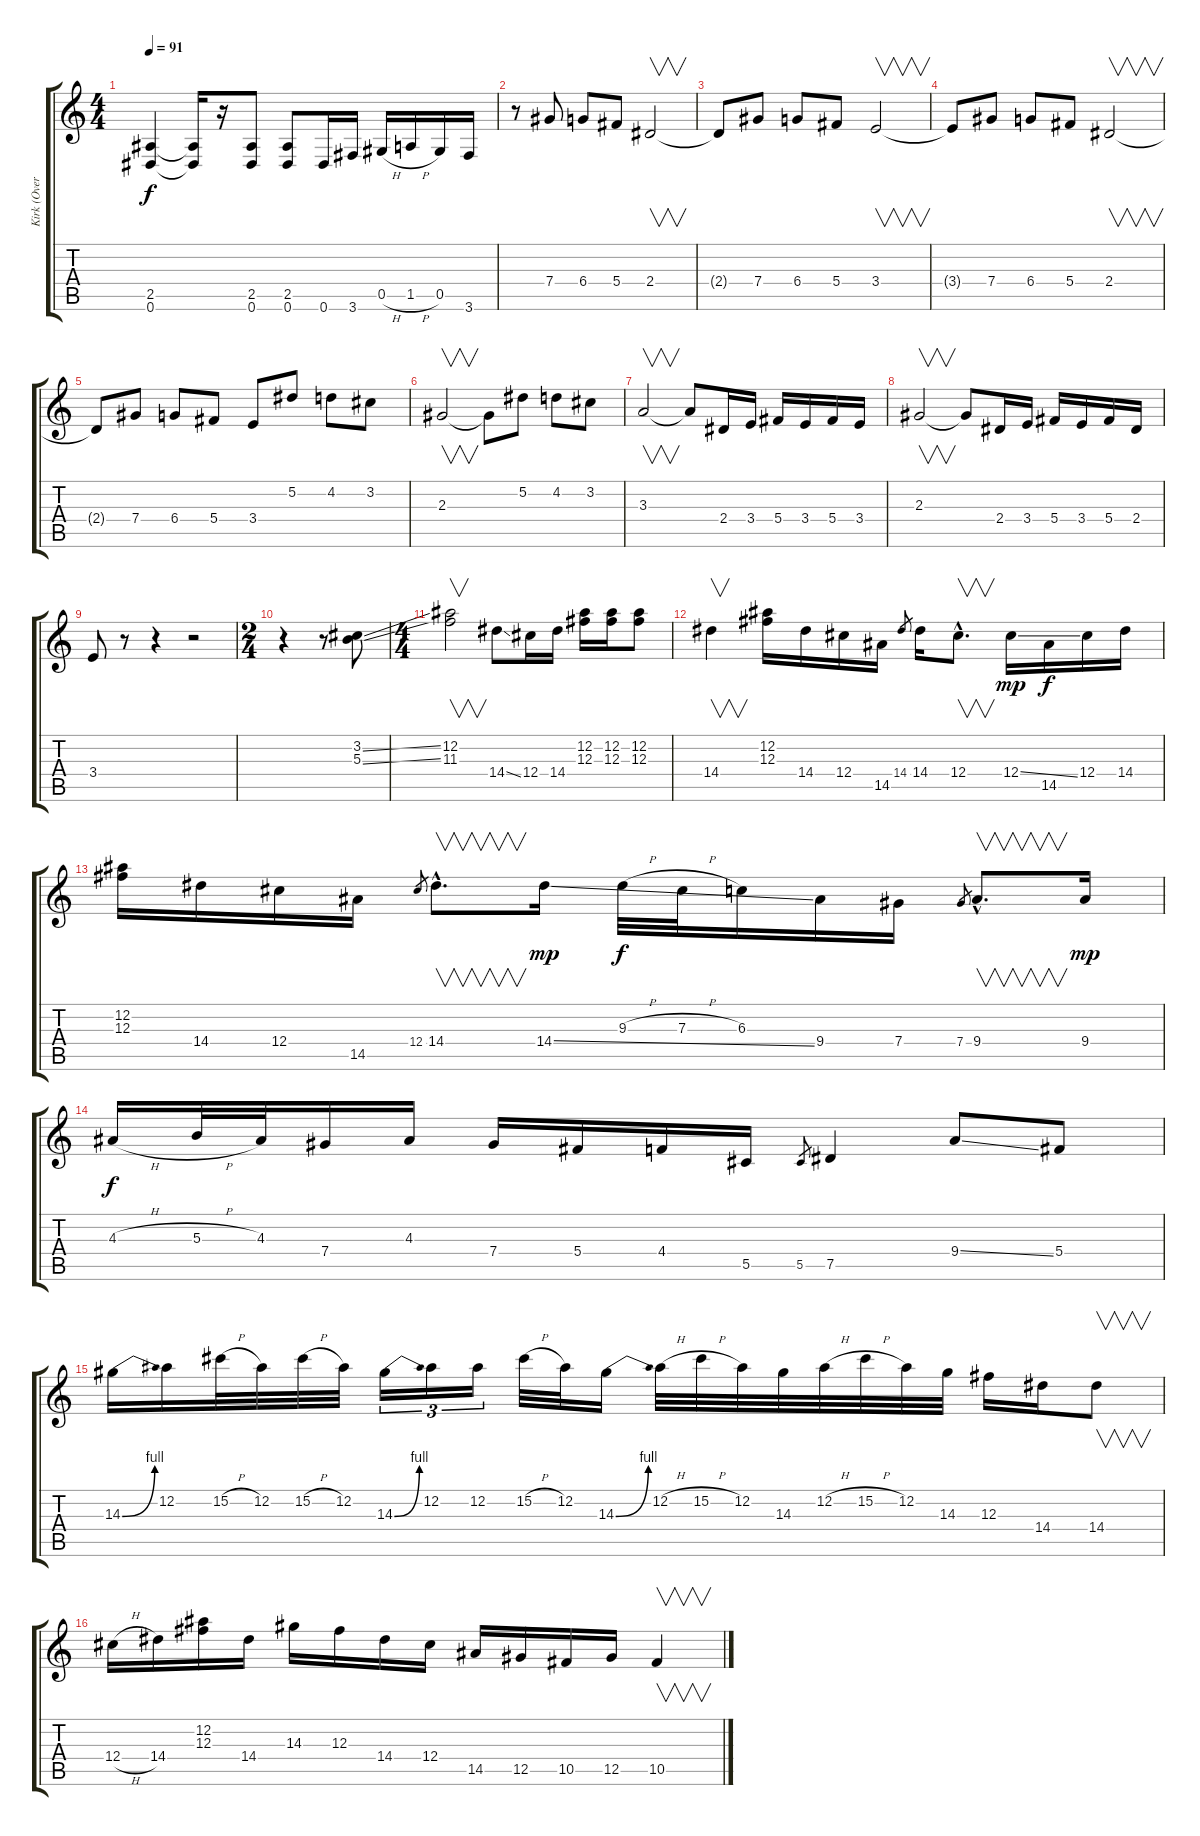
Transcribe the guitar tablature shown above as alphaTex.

\track ("Kirk (Overdriven Guitar)" "Kirk (Over") {instrument overdrivenguitar}
\staff {score tabs}
\tuning (Eb4 Bb3 Gb3 Db3 Ab2 Eb2) {hide}
\ts (4 4)
\tempo 91
\clef g2
\ks c
(2.5 0.6).4{dy f} (2.5{t} 0.6{t}).16 r.16 (2.5 0.6).8 (2.5 0.6).8 0.6.16 3.6.16 0.5{h}.16 1.5{h}.16 0.5.16 3.6.16 |
r.8 7.4.8 6.4.8 5.4.8 2.4.2{v} |
2.4{t}.8 7.4.8 6.4.8 5.4.8 3.4.2{v} |
3.4{t}.8 7.4.8 6.4.8 5.4.8 2.4.2{v} |
2.4{t}.8 7.4.8 6.4.8 5.4.8 3.4.8 5.2.8 4.2.8 3.2.8 |
2.3.2{v} 2.3{t}.8 5.2.8 4.2.8 3.2.8 |
3.3.2{v} 3.3{t}.8 2.4.16 3.4.16 5.4.16 3.4.16 5.4.16 3.4.16 |
2.3.2{v} 2.3{t}.8 2.4.16 3.4.16 5.4.16 3.4.16 5.4.16 2.4.16 |
3.4.8 r.8 r.4 r.2 |
\ts (2 4)
r.4{volume 16 balance 16} r.8 (3.2{ss} 5.3{ss}).8 |
\ts (4 4)
(12.2 11.3).2{v} 14.4{ss}.8 12.4.16 14.4.16 (12.2 12.3).16 (12.2 12.3).16 (12.2 12.3).8 |
14.4.4{v} (12.2 12.3).16 14.4.16 12.4.16 14.5.16 14.4.8{gr} 14.4.16 12.4{hac}.8{v d} 12.4{ss}.16{dy mp} 14.5.16{dy f} 12.4.16 14.4.16 |
(12.2 12.3).16 14.4.16 12.4.16 14.5.16 12.4.8{gr} 14.4{hac}.8{v d} 14.4{ss}.16{dy mp} 9.3{h}.32{dy f} 7.3{h}.32 6.3.16 9.4.16 7.4.16 7.4.8{gr} 9.4{hac}.8{v d} 9.4.16{dy mp} |
4.3{h}.16{dy f} 5.3{h}.32 4.3.32 7.4.16 4.3.16 7.4.16 5.4.16 4.4.16 5.5.16 5.5.8{gr} 7.5.4 9.4{ss}.8 5.4.8 |
14.3{be (bend 0 0 60 4)}.16 12.2.16 15.2{h}.32 12.2.32 15.2{h}.32 12.2.32 14.3{be (bend 0 0 60 4)}.16{tu (3 2)} 12.2.16{tu (3 2)} 12.2.16{tu (3 2)} 15.2{h}.32 12.2.32 14.3{be (bend 0 0 60 4)}.16 12.2{h}.32 15.2{h}.32 12.2.32 14.3.32 12.2{h}.32 15.2{h}.32 12.2.32 14.3.32 12.3.16 14.4.16 14.4.8{v} |
12.4{h}.16 14.4.16 (12.2 12.3).16 14.4.16 14.3.16 12.3.16 14.4.16 12.4.16 14.5.16 12.5.16 10.5.16 12.5.16 10.5.4{v}
